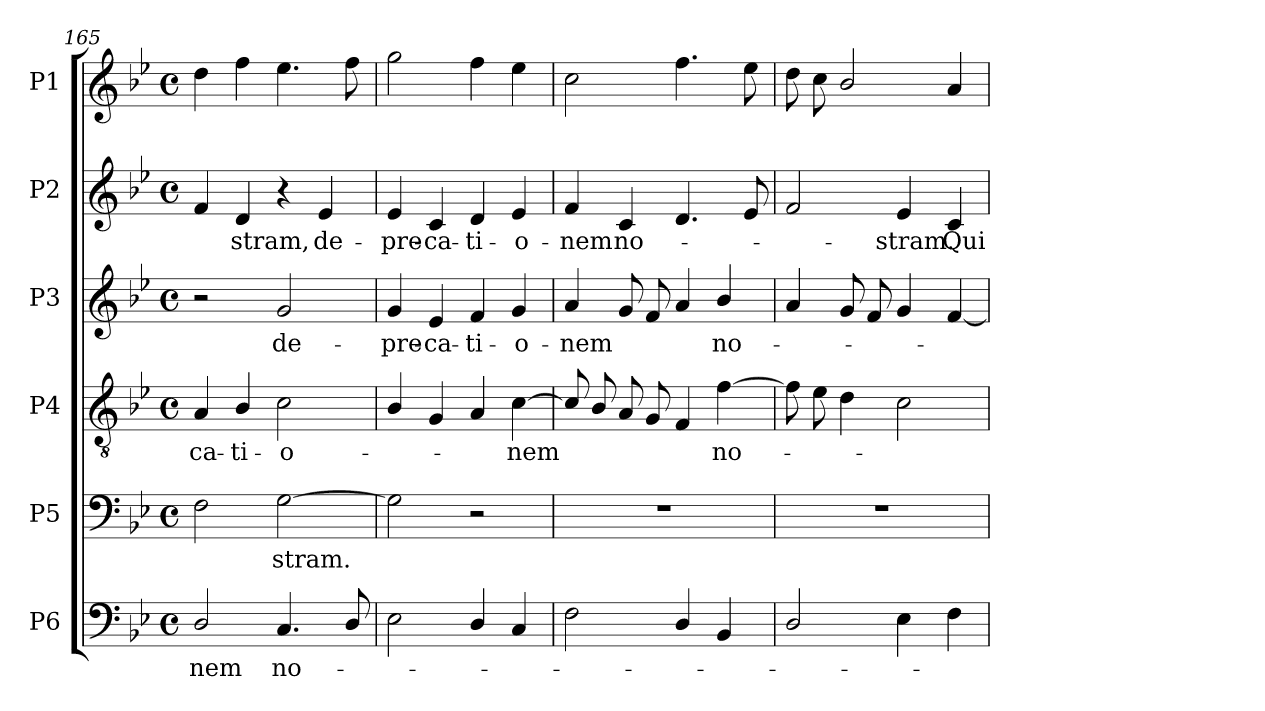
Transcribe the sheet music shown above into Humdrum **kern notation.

**kern	**text	**kern	**text	**kern	**text	**kern	**text	**kern	**text	**kern
*part6	*part6	*part5	*part5	*part4	*part4	*part3	*part3	*part2	*part2	*part1
*staff6	*staff6	*staff5	*staff5	*staff4	*staff4	*staff3	*staff3	*staff2	*staff2	*staff1
*I"P6	*	*I"P5	*	*I"P4	*	*I"P3	*	*I"P2	*	*I"P1
*clefF4	*	*clefF4	*	*clefGv2	*	*clefG2	*	*clefG2	*	*clefG2
*	*	*	*	*ITrd7c12	*	*	*	*	*	*
*k[b-e-]	*	*k[b-e-]	*	*k[b-e-]	*	*k[b-e-]	*	*k[b-e-]	*	*k[b-e-]
*B-:	*	*B-:	*	*B-:	*	*B-:	*	*B-:	*	*B-:
*M4/4	*	*M4/4	*	*M4/4	*	*M4/4	*	*M4/4	*	*M4/4
*met(c)	*	*met(c)	*	*met(c)	*	*met(c)	*	*met(c)	*	*met(c)
=165	=165	=165	=165	=165	=165	=165	=165	=165	=165	=165
!	!LO:LY:b:color=#000000	!	!	!	!	!	!	!	!	!
!	!	!	!	!	!LO:LY:b:color=#000000	!	!	!	!	!
2Di/	-nem	2Fi\	.	4AAi/	-ca-	2r	.	4fi/	.	4ddi\
!	!	!	!	!	!LO:LY:b:color=#000000	!	!	!	!	!
!	!	!	!	!	!	!	!	!	!LO:LY:b:color=#000000	!
.	.	.	.	4BB-i/	-ti-	.	.	4di/	-stram,	4ffi\
!	!LO:LY:b:color=#000000	!	!	!	!	!	!	!	!	!
!	!	!	!LO:LY:b:color=#000000	!	!	!	!	!	!	!
!	!	!	!	!	!LO:LY:b:color=#000000	!	!	!	!	!
!	!	!	!	!	!	!	!LO:LY:b:color=#000000	!	!	!
4.Ci/	no-	[2Gi\	-stram.	2Ci\	-o-	2gi/	de-	4r	.	4.ee-i\
!	!	!	!	!	!	!	!	!	!LO:LY:b:color=#000000	!
.	.	.	.	.	.	.	.	4e-i/	de-	.
8Di/	.	.	.	.	.	.	.	.	.	8ffi\
=166	=166	=166	=166	=166	=166	=166	=166	=166	=166	=166
!	!	!	!	!	!	!	!LO:LY:b:color=#000000	!	!	!
!	!	!	!	!	!	!	!	!	!LO:LY:b:color=#000000	!
2E-i\	.	2Gi\]	.	4BB-i/	.	4gi/	-pre-	4e-i/	-pre-	2ggi\
!	!	!	!	!	!	!	!LO:LY:b:color=#000000	!	!	!
!	!	!	!	!	!	!	!	!	!LO:LY:b:color=#000000	!
.	.	.	.	4GGi/	.	4e-i/	-ca-	4ci/	-ca-	.
!	!	!	!	!	!	!	!LO:LY:b:color=#000000	!	!	!
!	!	!	!	!	!	!	!	!	!LO:LY:b:color=#000000	!
4Di/	.	2r	.	4AAi/	.	4fi/	-ti-	4di/	-ti-	4ffi\
!	!	!	!	!	!LO:LY:b:color=#000000	!	!	!	!	!
!	!	!	!	!	!	!	!LO:LY:b:color=#000000	!	!	!
!	!	!	!	!	!	!	!	!	!LO:LY:b:color=#000000	!
4Ci/	.	.	.	[4Ci\	-nem	4gi/	-o-	4e-i/	-o-	4ee-i\
=167	=167	=167	=167	=167	=167	=167	=167	=167	=167	=167
!	!	!	!	!	!	!	!LO:LY:b:color=#000000	!	!	!
!	!	!	!	!	!	!	!	!	!LO:LY:b:color=#000000	!
2Fi\	.	1r	.	8Ci/]	.	4ai/	-nem	4fi/	-nem	2cci\
.	.	.	.	8BB-i/	.	.	.	.	.	.
!	!	!	!	!	!	!	!	!	!LO:LY:b:color=#000000	!
.	.	.	.	8AAi/	.	8gi/	.	4ci/	no-	.
.	.	.	.	8GGi/	.	8fi/	.	.	.	.
4Di/	.	.	.	4FFi/	.	4ai/	.	4.di/	.	4.ffi\
!	!	!	!	!	!LO:LY:b:color=#000000	!	!	!	!	!
!	!	!	!	!	!	!	!LO:LY:b:color=#000000	!	!	!
4BB-i/	.	.	.	[4Fi\	no-	4b-i/	no-	.	.	.
.	.	.	.	.	.	.	.	8e-i/	.	8ee-i\
=168	=168	=168	=168	=168	=168	=168	=168	=168	=168	=168
2Di/	.	1r	.	8Fi\]	.	4ai/	.	2fi/	.	8ddi\
.	.	.	.	8E-i\	.	.	.	.	.	8cci\
.	.	.	.	4Di\	.	8gi/	.	.	.	2b-i/
.	.	.	.	.	.	8fi/	.	.	.	.
!	!	!	!	!	!	!	!	!	!LO:LY:b:color=#000000	!
4E-i\	.	.	.	2Ci\	.	4gi/	.	4e-i/	-stram.	.
!	!	!	!	!	!	!	!	!	!LO:LY:b:color=#000000	!
4Fi\	.	.	.	.	.	[4fi/	.	4ci/	Qui	4ai/
=	=	=	=	=	=	=	=	=	=	=
*-	*-	*-	*-	*-	*-	*-	*-	*-	*-	*-
